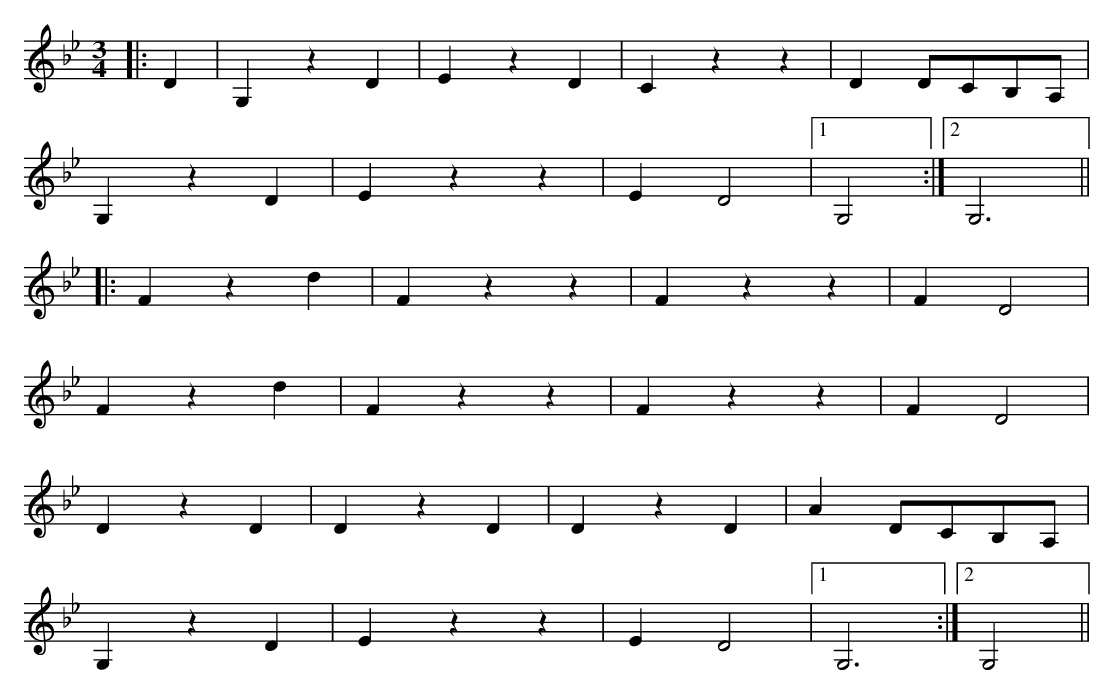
X:1
M:3/4
K:Gmin
|:D2|G,2 z2 D2|E2 z2 D2|C2 z2 z2|D2 DCB,A,|
G,2 z2 D2|E2 z2 z2|E2 D4|1 G,4:|2 G,6||
|:F2 z2 d2|F2 z2 z2|F2 z2 z2|F2 D4|
F2 z2 d2|F2 z2 z2|F2 z2 z2|F2 D4|
D2 z2 D2|D2 z2 D2|D2 z2 D2|A2 DCB,A,|
G,2 z2 D2|E2 z2 z2|E2 D4|1 G,6:|2 G,4||
